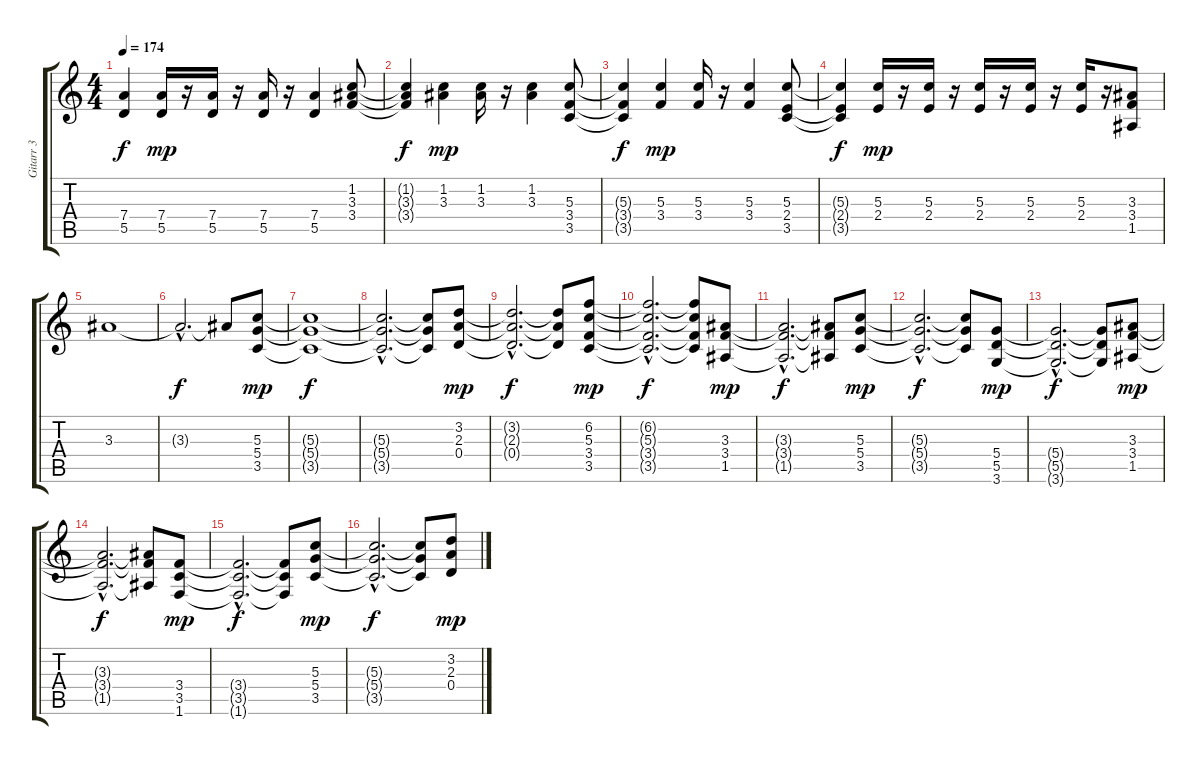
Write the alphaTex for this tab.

\track ("Gitarr 3" "Gitarr 3") {instrument distortionguitar}
\staff {score tabs}
\tuning (E4 B3 G3 D3 A2 E2) {hide}
\ts (4 4)
\tempo 174
\clef g2
\ks c
(7.4{t} 5.5{t}).4{dy f} (7.4 5.5).16{dy mp} r.16 (7.4 5.5).16 r.16 (7.4 5.5).16 r.16 (7.4 5.5).4 (1.2 3.3 3.4).8 |
(1.2{t} 3.3{t} 3.4{t}).4{dy f} (1.2 3.3).4{dy mp} (1.2 3.3).16 r.16 (1.2 3.3).4 (5.3 3.4 3.5).8 |
(5.3{t} 3.4{t} 3.5{t}).4{dy f} (5.3 3.4).4{dy mp} (5.3 3.4).16 r.16 (5.3 3.4).4 (5.3 2.4 3.5).8 |
(5.3{t} 2.4{t} 3.5{t}).4{dy f} (5.3 2.4).16{dy mp} r.16 (5.3 2.4).16 r.16 (5.3 2.4).16 r.16 (5.3 2.4).16 r.16 (5.3 2.4).16 r.16 (3.3 3.4 1.5).8 |
3.3.1 |
3.3{hac t}.2{d dy f} 3.3{t}.8 (5.3 5.4 3.5).8{dy mp} |
(5.3{t} 5.4{t} 3.5{t}).1{dy f} |
(5.3{hac t} 5.4{hac t} 3.5{hac t}).2{d} (5.3{t} 5.4{t} 3.5{t}).8 (3.2 2.3 0.4).8{dy mp} |
(3.2{hac t} 2.3{hac t} 0.4{hac t}).2{d dy f} (3.2{t} 2.3{t} 0.4{t}).8 (6.2 5.3 3.4 3.5).8{dy mp} |
(6.2{hac t} 5.3{hac t} 3.4{hac t} 3.5{hac t}).2{d dy f} (6.2{t} 5.3{t} 3.4{t} 3.5{t}).8 (3.3 3.4 1.5).8{dy mp} |
(3.3{hac t} 3.4{hac t} 1.5{hac t}).2{d dy f} (3.3{t} 3.4{t} 1.5{t}).8 (5.3 5.4 3.5).8{dy mp} |
(5.3{hac t} 5.4{hac t} 3.5{hac t}).2{d dy f} (5.3{t} 5.4{t} 3.5{t}).8 (5.4 5.5 3.6).8{dy mp} |
(5.4{hac t} 5.5{hac t} 3.6{hac t}).2{d dy f} (5.4{t} 5.5{t} 3.6{t}).8 (3.3 3.4 1.5).8{dy mp} |
(3.3{hac t} 3.4{hac t} 1.5{hac t}).2{d dy f} (3.3{t} 3.4{t} 1.5{t}).8 (3.4 3.5 1.6).8{dy mp} |
(3.4{hac t} 3.5{hac t} 1.6{hac t}).2{d dy f} (3.4{t} 3.5{t} 1.6{t}).8 (5.3 5.4 3.5).8{dy mp} |
(5.3{hac t} 5.4{hac t} 3.5{hac t}).2{d dy f} (5.3{t} 5.4{t} 3.5{t}).8 (3.2 2.3 0.4).8{dy mp}
